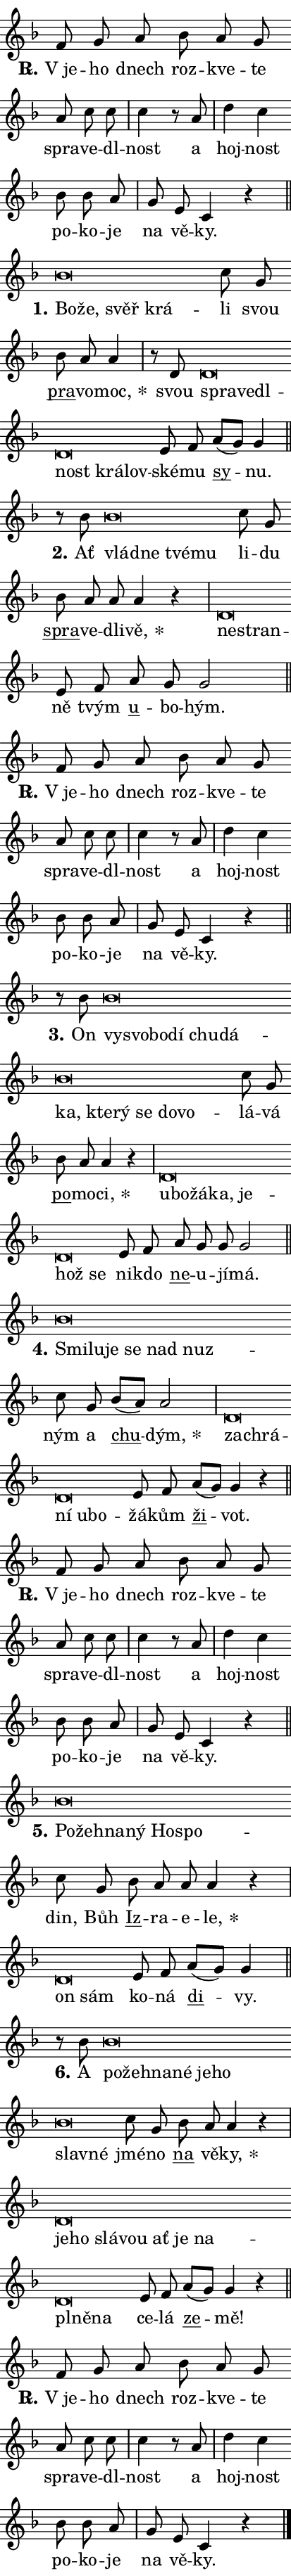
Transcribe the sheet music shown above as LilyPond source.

\version "2.22.1"
\header { tagline = "" }
\paper {
  indent = 0\cm
  top-margin = 0\cm
  right-margin = 0\cm
  bottom-margin = 0\cm
  left-margin = 0\cm
  paper-width = 7\cm
  page-breaking = #ly:one-page-breaking
  system-system-spacing.basic-distance = #11
  score-system-spacing.basic-distance = #11
  ragged-last = ##f
}


%% Author: Thomas Morley
%% https://lists.gnu.org/archive/html/lilypond-user/2020-05/msg00002.html
#(define (line-position grob)
"Returns position of @var[grob} in current system:
   @code{'start}, if at first time-step
   @code{'end}, if at last time-step
   @code{'middle} otherwise
"
  (let* ((col (ly:item-get-column grob))
         (ln (ly:grob-object col 'left-neighbor))
         (rn (ly:grob-object col 'right-neighbor))
         (col-to-check-left (if (ly:grob? ln) ln col))
         (col-to-check-right (if (ly:grob? rn) rn col))
         (break-dir-left
           (and
             (ly:grob-property col-to-check-left 'non-musical #f)
             (ly:item-break-dir col-to-check-left)))
         (break-dir-right
           (and
             (ly:grob-property col-to-check-right 'non-musical #f)
             (ly:item-break-dir col-to-check-right))))
        (cond ((eqv? 1 break-dir-left) 'start)
              ((eqv? -1 break-dir-right) 'end)
              (else 'middle))))

#(define (tranparent-at-line-position vctor)
  (lambda (grob)
  "Relying on @code{line-position} select the relevant enry from @var{vctor}.
Used to determine transparency,"
    (case (line-position grob)
      ((end) (not (vector-ref vctor 0)))
      ((middle) (not (vector-ref vctor 1)))
      ((start) (not (vector-ref vctor 2))))))

noteHeadBreakVisibility =
#(define-music-function (break-visibility)(vector?)
"Makes @code{NoteHead}s transparent relying on @var{break-visibility}"
#{
  \override NoteHead.transparent =
    #(tranparent-at-line-position break-visibility)
#})

#(define delete-ledgers-for-transparent-note-heads
  (lambda (grob)
    "Reads whether a @code{NoteHead} is transparent.
If so this @code{NoteHead} is removed from @code{'note-heads} from
@var{grob}, which is supposed to be @code{LedgerLineSpanner}.
As a result ledgers are not printed for this @code{NoteHead}"
    (let* ((nhds-array (ly:grob-object grob 'note-heads))
           (nhds-list
             (if (ly:grob-array? nhds-array)
                 (ly:grob-array->list nhds-array)
                 '()))
           ;; Relies on the transparent-property being done before
           ;; Staff.LedgerLineSpanner.after-line-breaking is executed.
           ;; This is fragile ...
           (to-keep
             (remove
               (lambda (nhd)
                 (ly:grob-property nhd 'transparent #f))
               nhds-list)))
      ;; TODO find a better method to iterate over grob-arrays, similiar
      ;; to filter/remove etc for lists
      ;; For now rebuilt from scratch
      (set! (ly:grob-object grob 'note-heads)  '())
      (for-each
        (lambda (nhd)
          (ly:pointer-group-interface::add-grob grob 'note-heads nhd))
        to-keep))))

hideNotes = {
  \noteHeadBreakVisibility #begin-of-line-visible
}
unHideNotes = {
  \noteHeadBreakVisibility #all-visible
}

% work-around for resetting accidentals
% https://lilypond.org/doc/v2.23/Documentation/notation/displaying-rhythms#unmetered-music
cadenzaMeasure = {
  \cadenzaOff
  \partial 1024 s1024
  \cadenzaOn
}

#(define-markup-command (accent layout props text) (markup?)
  "Underline accented syllable"
  (interpret-markup layout props
    #{\markup \override #'(offset . 4.3) \underline { #text }#}))

responsum = \markup \concat {
  "R" \hspace #-1.05 \path #0.1 #'((moveto 0 0.07) (lineto 0.9 0.8)) \hspace #0.05 "."
}

\layout {
    \context {
        \Staff
        \remove "Time_signature_engraver"
        \override LedgerLineSpanner.after-line-breaking = #delete-ledgers-for-transparent-note-heads
    }
    \context {
        \Voice {
            \override NoteHead.output-attributes = #'((class . "notehead"))
            \override Hairpin.height = #0.55
        }
    }
    \context {
        \Lyrics {
            \override StanzaNumber.output-attributes = #'((class . "stanzanumber"))
            \override LyricSpace.minimum-distance = #0.9
            \override LyricText.font-name = #"TeX Gyre Schola"
            \override LyricText.font-size = 1
            \override StanzaNumber.font-name = #"TeX Gyre Schola Bold"
            \override StanzaNumber.font-size = 1
        }
    }
}

% magnetic-lyrics.ily
%
%   written by
%     Jean Abou Samra <jean@abou-samra.fr>
%     Werner Lemberg <wl@gnu.org>
%
%   adapted by
%     Jiri Hon <jiri.hon@gmail.com>
%
% Version 2022-Apr-15

% https://www.mail-archive.com/lilypond-user@gnu.org/msg149350.html

#(define (Left_hyphen_pointer_engraver context)
   "Collect syllable-hyphen-syllable occurrences in lyrics and store
them in properties.  This engraver only looks to the left.  For
example, if the lyrics input is @code{foo -- bar}, it does the
following.

@itemize @bullet
@item
Set the @code{text} property of the @code{LyricHyphen} grob between
@q{foo} and @q{bar} to @code{foo}.

@item
Set the @code{left-hyphen} property of the @code{LyricText} grob with
text @q{foo} to the @code{LyricHyphen} grob between @q{foo} and
@q{bar}.
@end itemize

Use this auxiliary engraver in combination with the
@code{lyric-@/text::@/apply-@/magnetic-@/offset!} hook."
   (let ((hyphen #f)
         (text #f))
     (make-engraver
      (acknowledgers
       ((lyric-syllable-interface engraver grob source-engraver)
        (set! text grob)))
      (end-acknowledgers
       ((lyric-hyphen-interface engraver grob source-engraver)
        ;(when (not (grob::has-interface grob 'lyric-space-interface))
          (set! hyphen grob)));)
      ((stop-translation-timestep engraver)
       (when (and text hyphen)
         (ly:grob-set-object! text 'left-hyphen hyphen))
       (set! text #f)
       (set! hyphen #f)))))

#(define (lyric-text::apply-magnetic-offset! grob)
   "If the space between two syllables is less than the value in
property @code{LyricText@/.details@/.squash-threshold}, move the right
syllable to the left so that it gets concatenated with the left
syllable.

Use this function as a hook for
@code{LyricText@/.after-@/line-@/breaking} if the
@code{Left_@/hyphen_@/pointer_@/engraver} is active."
   (let ((hyphen (ly:grob-object grob 'left-hyphen #f)))
     (when hyphen
       (let ((left-text (ly:spanner-bound hyphen LEFT)))
         (when (grob::has-interface left-text 'lyric-syllable-interface)
           (let* ((common (ly:grob-common-refpoint grob left-text X))
                  (this-x-ext (ly:grob-extent grob common X))
                  (left-x-ext
                   (begin
                     ;; Trigger magnetism for left-text.
                     (ly:grob-property left-text 'after-line-breaking)
                     (ly:grob-extent left-text common X)))
                  ;; `delta` is the gap width between two syllables.
                  (delta (- (interval-start this-x-ext)
                            (interval-end left-x-ext)))
                  (details (ly:grob-property grob 'details))
                  (threshold (assoc-get 'squash-threshold details 0.2)))
             (when (< delta threshold)
               (let* (;; We have to manipulate the input text so that
                      ;; ligatures crossing syllable boundaries are not
                      ;; disabled.  For languages based on the Latin
                      ;; script this is essentially a beautification.
                      ;; However, for non-Western scripts it can be a
                      ;; necessity.
                      (lt (ly:grob-property left-text 'text))
                      (rt (ly:grob-property grob 'text))
                      (is-space (grob::has-interface hyphen 'lyric-space-interface))
                      (space (if is-space " " ""))
                      (space-markup (grob-interpret-markup grob " "))
                      (space-size (interval-length (ly:stencil-extent space-markup X)))
                      (extra-delta (if is-space space-size 0))
                      ;; Append new syllable.
                      (ltrt-space (if (and (string? lt) (string? rt))
                                (string-append lt space rt)
                                (make-concat-markup (list lt space rt))))
                      ;; Right-align `ltrt` to the right side.
                      (ltrt-space-markup (grob-interpret-markup
                               grob
                               (make-translate-markup
                                (cons (interval-length this-x-ext) 0)
                                (make-right-align-markup ltrt-space)))))
                 (begin
                   ;; Don't print `left-text`.
                   (ly:grob-set-property! left-text 'stencil #f)
                   ;; Set text and stencil (which holds all collected
                   ;; syllables so far) and shift it to the left.
                   (ly:grob-set-property! grob 'text ltrt-space)
                   (ly:grob-set-property! grob 'stencil ltrt-space-markup)
                   (ly:grob-translate-axis! grob (- (- delta extra-delta)) X))))))))))


#(define (lyric-hyphen::displace-bounds-first grob)
   ;; Make very sure this callback isn't triggered too early.
   (let ((left (ly:spanner-bound grob LEFT))
         (right (ly:spanner-bound grob RIGHT)))
     (ly:grob-property left 'after-line-breaking)
     (ly:grob-property right 'after-line-breaking)
     (ly:lyric-hyphen::print grob)))

squashThreshold = #0.4

\layout {
  \context {
    \Lyrics
    \consists #Left_hyphen_pointer_engraver
    \override LyricText.after-line-breaking =
      #lyric-text::apply-magnetic-offset!
    \override LyricHyphen.stencil = #lyric-hyphen::displace-bounds-first
    \override LyricText.details.squash-threshold = \squashThreshold
    \override LyricHyphen.minimum-distance = 0
    \override LyricHyphen.minimum-length = \squashThreshold
  }
}

squash = \override LyricText.details.squash-threshold = 9999
unSquash = \override LyricText.details.squash-threshold = \squashThreshold

left = \override LyricText.self-alignment-X = #LEFT
unLeft = \revert LyricText.self-alignment-X

starOffset = #(lambda (grob) 
                (let ((x_offset (ly:self-alignment-interface::aligned-on-x-parent grob)))
                  (if (= x_offset 0) 0 (+ x_offset 1.2))))

star = #(define-music-function (syllable)(string?)
"Append star separator at the end of a syllable"
#{
  \once \override LyricText.X-offset = #starOffset
  \lyricmode { \markup {
    #syllable
    \override #'((font-name . "TeX Gyre Schola Bold")) \hspace #0.2 \lower #0.65 \larger "*"
  } }
#})

starAccent = #(define-music-function (syllable)(string?)
"Append star separator at the end of a syllable and make accent"
#{
  \once \override LyricText.X-offset = #starOffset
  \lyricmode { \markup {
    \accent #syllable
    \override #'((font-name . "TeX Gyre Schola Bold")) \hspace #0.2 \lower #0.65 \larger "*"
  } }
#})

breath = #(define-music-function (syllable)(string?)
"Append breathing indicator at the end of a syllable"
#{
  \lyricmode { \markup { #syllable "+" } }
#})

optionalBreath = #(define-music-function (syllable)(string?)
"Append optional breathing indicator at the end of a syllable"
#{
  \lyricmode { \markup { #syllable "(+)" } }
#})


\score {
    <<
        \new Voice = "melody" { \cadenzaOn \key f \major \relative { f'8 g a bes a g \bar "" a c c \cadenzaMeasure \bar "|" c4 r8 a \cadenzaMeasure \bar "|" d4 c \bar "" bes8 bes a \cadenzaMeasure \bar "|" g e c4 r \cadenzaMeasure \bar "||" \break }
\relative { bes'\breve*1/16 \hideNotes \breve*1/16 \bar "" \breve*1/16 \breve*1/16 \bar "" \unHideNotes c8 g \bar "" bes a a4 \cadenzaMeasure \bar "|" r8 d, d\breve*1/16 \hideNotes \breve*1/16 \bar "" \breve*1/16 \bar "" \breve*1/16 \bar "" \breve*1/16 \breve*1/16 \bar "" \unHideNotes e8 f \bar "" a[( g)] g4 \cadenzaMeasure \bar "||" \break }
\relative { r8 bes' bes\breve*1/16 \hideNotes \breve*1/16 \bar "" \breve*1/16 \breve*1/16 \bar "" \unHideNotes c8 g \bar "" bes a a a4 r \cadenzaMeasure \bar "|" d,\breve*1/16 \hideNotes \breve*1/16 \bar "" \unHideNotes e8 f \bar "" a g g2 \cadenzaMeasure \bar "||" \break }
\relative { f'8 g a bes a g \bar "" a c c \cadenzaMeasure \bar "|" c4 r8 a \cadenzaMeasure \bar "|" d4 c \bar "" bes8 bes a \cadenzaMeasure \bar "|" g e c4 r \cadenzaMeasure \bar "||" \break }
\relative { r8 bes' bes\breve*1/16 \hideNotes \breve*1/16 \bar "" \breve*1/16 \bar "" \breve*1/16 \bar "" \breve*1/16 \bar "" \breve*1/16 \bar "" \breve*1/16 \bar "" \breve*1/16 \bar "" \breve*1/16 \bar "" \breve*1/16 \bar "" \breve*1/16 \breve*1/16 \bar "" \unHideNotes c8 g \bar "" bes a a4 r \cadenzaMeasure \bar "|" d,\breve*1/16 \hideNotes \breve*1/16 \bar "" \breve*1/16 \bar "" \breve*1/16 \bar "" \breve*1/16 \bar "" \breve*1/16 \breve*1/16 \bar "" \unHideNotes e8 f \bar "" a g g g2 \cadenzaMeasure \bar "||" \break }
\relative { bes'\breve*1/16 \hideNotes \breve*1/16 \bar "" \breve*1/16 \bar "" \breve*1/16 \bar "" \breve*1/16 \breve*1/16 \bar "" \unHideNotes c8 g \bar "" bes[( a)] a2 \cadenzaMeasure \bar "|" d,\breve*1/16 \hideNotes \breve*1/16 \bar "" \breve*1/16 \bar "" \breve*1/16 \breve*1/16 \bar "" \unHideNotes e8 f \bar "" a[( g)] g4 r \cadenzaMeasure \bar "||" \break }
\relative { f'8 g a bes a g \bar "" a c c \cadenzaMeasure \bar "|" c4 r8 a \cadenzaMeasure \bar "|" d4 c \bar "" bes8 bes a \cadenzaMeasure \bar "|" g e c4 r \cadenzaMeasure \bar "||" \break }
\relative { bes'\breve*1/16 \hideNotes \breve*1/16 \bar "" \breve*1/16 \bar "" \breve*1/16 \bar "" \breve*1/16 \breve*1/16 \bar "" \unHideNotes c8 g \bar "" bes a a a4 r \cadenzaMeasure \bar "|" d,\breve*1/16 \hideNotes \breve*1/16 \bar "" \unHideNotes e8 f \bar "" a[( g)] g4 \cadenzaMeasure \bar "||" \break }
\relative { r8 bes' bes\breve*1/16 \hideNotes \breve*1/16 \bar "" \breve*1/16 \bar "" \breve*1/16 \bar "" \breve*1/16 \bar "" \breve*1/16 \bar "" \breve*1/16 \breve*1/16 \bar "" \unHideNotes c8 g \bar "" bes a a4 r \cadenzaMeasure \bar "|" d,\breve*1/16 \hideNotes \breve*1/16 \bar "" \breve*1/16 \bar "" \breve*1/16 \bar "" \breve*1/16 \bar "" \breve*1/16 \bar "" \breve*1/16 \bar "" \breve*1/16 \bar "" \breve*1/16 \breve*1/16 \bar "" \unHideNotes e8 f \bar "" a[( g)] g4 r \cadenzaMeasure \bar "||" \break }
\relative { f'8 g a bes a g \bar "" a c c \cadenzaMeasure \bar "|" c4 r8 a \cadenzaMeasure \bar "|" d4 c \bar "" bes8 bes a \cadenzaMeasure \bar "|" g e c4 r \cadenzaMeasure \bar "||" \break } \bar "|." }
        \new Lyrics \lyricsto "melody" { \lyricmode { \set stanza = \responsum
"V je" -- ho dnech roz -- kve -- te spra -- ve -- dl -- nost a hoj -- nost po -- ko -- je na vě -- ky.
\set stanza = "1."
\left Bo -- \squash že, svěř krá -- \unLeft \unSquash li svou \markup \accent pra -- vo -- \star moc, svou \left spra -- \squash ve -- dl -- nost krá -- lov -- \unLeft \unSquash ské -- mu \markup \accent sy -- nu.
\set stanza = "2."
Ať \left vlád -- \squash ne tvé -- mu \unLeft \unSquash li -- du \markup \accent spra -- ve -- dli -- \star vě, \left ne -- \squash stran -- \unLeft \unSquash ně tvým \markup \accent u -- bo -- hým.
\set stanza = \responsum
"V je" -- ho dnech roz -- kve -- te spra -- ve -- dl -- nost a hoj -- nost po -- ko -- je na vě -- ky.
\set stanza = "3."
On \left vy -- \squash svo -- bo -- dí chu -- dá -- ka, kte -- rý se do -- vo -- \unLeft \unSquash lá -- vá \markup \accent po -- mo -- \star ci, \left u -- \squash bo -- žá -- ka, je -- hož se \unLeft \unSquash ni -- kdo \markup \accent ne -- u -- jí -- má.
\set stanza = "4."
\left Smi -- \squash lu -- je se nad nuz -- \unLeft \unSquash ným a \markup \accent chu -- \star dým, \left za -- \squash chrá -- ní u -- bo -- \unLeft \unSquash žá -- kům \markup \accent ži -- vot.
\set stanza = \responsum
"V je" -- ho dnech roz -- kve -- te spra -- ve -- dl -- nost a hoj -- nost po -- ko -- je na vě -- ky.
\set stanza = "5."
\left Po -- \squash žeh -- na -- ný Ho -- spo -- \unLeft \unSquash din, Bůh \markup \accent Iz -- ra -- e -- \star le, \left on \squash sám \unLeft \unSquash ko -- ná \markup \accent di -- vy.
\set stanza = "6."
A \left po -- \squash žeh -- na -- né je -- ho slav -- né \unLeft \unSquash jmé -- no \markup \accent na vě -- \star ky, \left je -- \squash ho slá -- vou ať je na -- pl -- ně -- na \unLeft \unSquash ce -- lá \markup \accent ze -- mě!
\set stanza = \responsum
"V je" -- ho dnech roz -- kve -- te spra -- ve -- dl -- nost a hoj -- nost po -- ko -- je na vě -- ky. } }
    >>
    \layout {}
}
